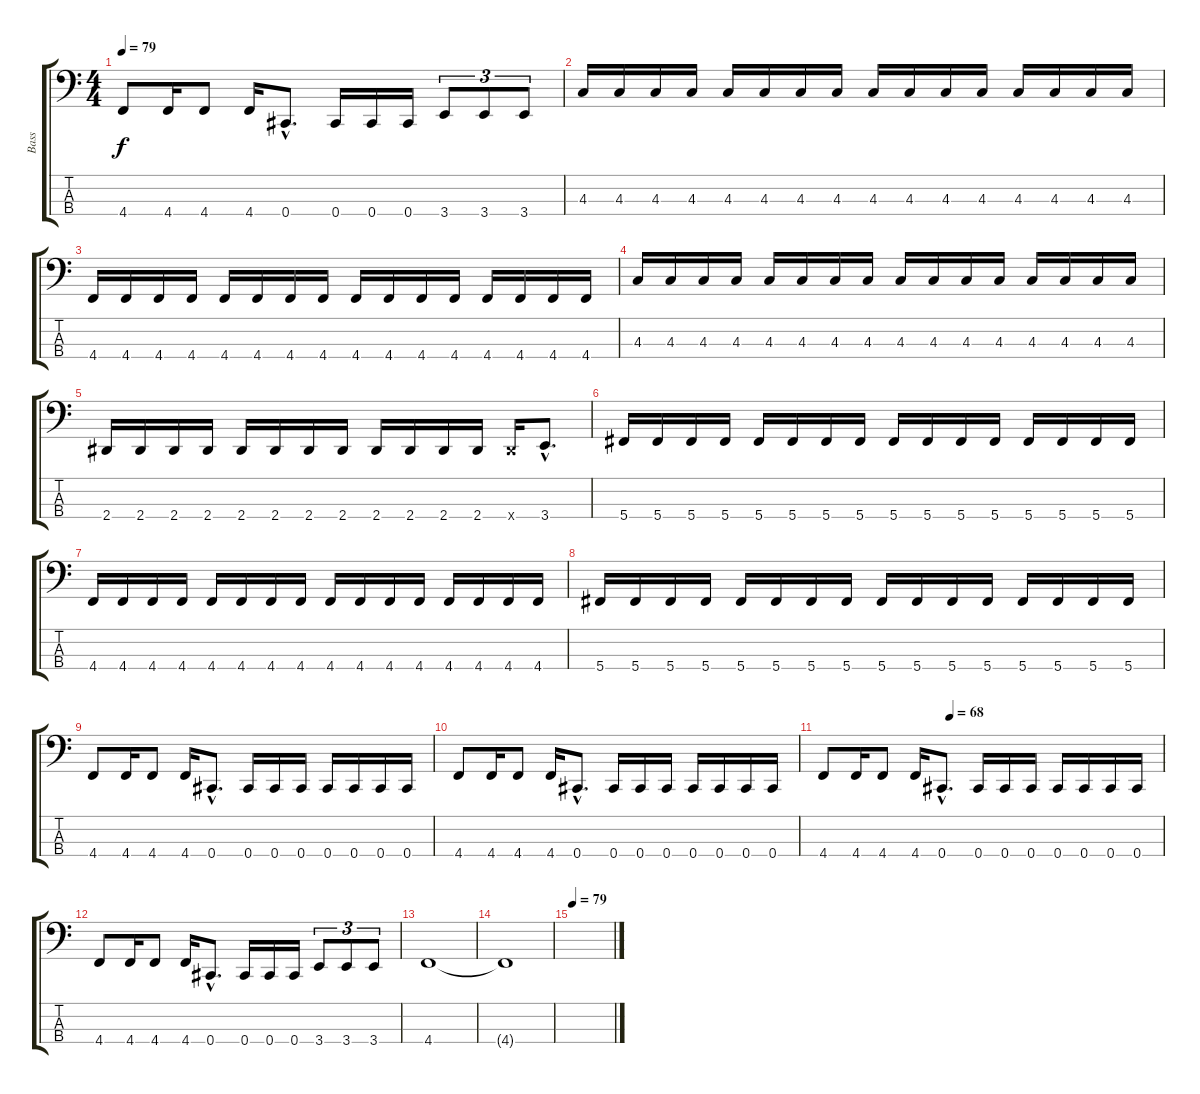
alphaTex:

\track ("Bass" "Bass") {instrument electricbassfinger}
\staff {score tabs}
\tuning (Gb2 Db2 Ab1 Db1) {hide}
\ts (4 4)
\tempo 79
\clef f4
\ks c
4.4.8{dy f} 4.4.16 4.4.8 4.4.16 0.4{hac}.8{d} 0.4.16 0.4.16 0.4.16 3.4.8{tu (3 2)} 3.4.8{tu (3 2)} 3.4.8{tu (3 2)} |
4.3.16 4.3.16 4.3.16 4.3.16 4.3.16 4.3.16 4.3.16 4.3.16 4.3.16 4.3.16 4.3.16 4.3.16 4.3.16 4.3.16 4.3.16 4.3.16 |
4.4.16 4.4.16 4.4.16 4.4.16 4.4.16 4.4.16 4.4.16 4.4.16 4.4.16 4.4.16 4.4.16 4.4.16 4.4.16 4.4.16 4.4.16 4.4.16 |
4.3.16 4.3.16 4.3.16 4.3.16 4.3.16 4.3.16 4.3.16 4.3.16 4.3.16 4.3.16 4.3.16 4.3.16 4.3.16 4.3.16 4.3.16 4.3.16 |
2.4.16 2.4.16 2.4.16 2.4.16 2.4.16 2.4.16 2.4.16 2.4.16 2.4.16 2.4.16 2.4.16 2.4.16 2.4{x}.16 3.4{hac}.8{d} |
5.4.16 5.4.16 5.4.16 5.4.16 5.4.16 5.4.16 5.4.16 5.4.16 5.4.16 5.4.16 5.4.16 5.4.16 5.4.16 5.4.16 5.4.16 5.4.16 |
4.4.16 4.4.16 4.4.16 4.4.16 4.4.16 4.4.16 4.4.16 4.4.16 4.4.16 4.4.16 4.4.16 4.4.16 4.4.16 4.4.16 4.4.16 4.4.16 |
5.4.16 5.4.16 5.4.16 5.4.16 5.4.16 5.4.16 5.4.16 5.4.16 5.4.16 5.4.16 5.4.16 5.4.16 5.4.16 5.4.16 5.4.16 5.4.16 |
4.4.8 4.4.16 4.4.8 4.4.16 0.4{hac}.8{d} 0.4.16 0.4.16 0.4.16 0.4.16 0.4.16 0.4.16 0.4.16 |
4.4.8 4.4.16 4.4.8 4.4.16 0.4{hac}.8{d} 0.4.16 0.4.16 0.4.16 0.4.16 0.4.16 0.4.16 0.4.16 |
\tempo (68 0.375)
4.4.8 4.4.16 4.4.8 4.4.16 0.4{hac}.8{d} 0.4.16 0.4.16 0.4.16 0.4.16 0.4.16 0.4.16 0.4.16 |
4.4.8 4.4.16 4.4.8 4.4.16 0.4{hac}.8{d} 0.4.16 0.4.16 0.4.16 3.4.8{tu (3 2)} 3.4.8{tu (3 2)} 3.4.8{tu (3 2)} |
4.4.1 |
4.4{t}.1 |
\tempo 79
